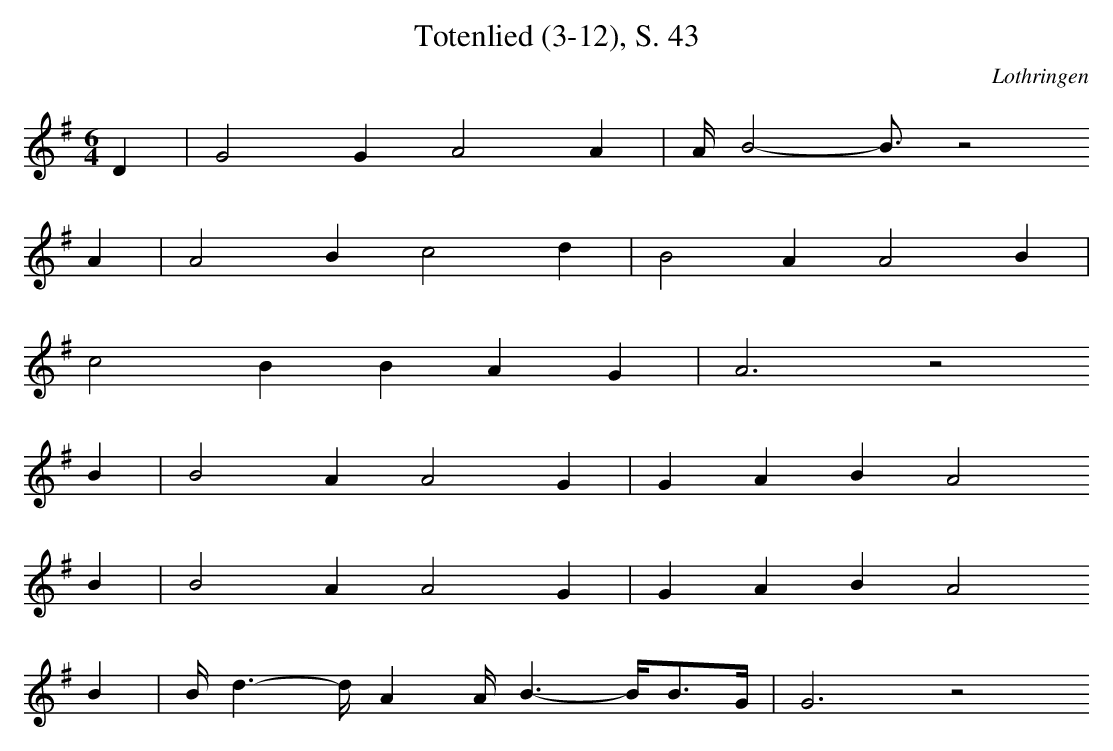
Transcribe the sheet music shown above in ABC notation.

X:1
T: Totenlied (3-12), S. 43
O: Lothringen
M: 6/4
L: 1/16
K: G
D4 | G8G4A8A4 | AB8-B3z8
A4 | A8B4c8d4 | B8A4A8B4 |
c8B4B4A4G4 | A12z8
B4 | B8A4A8G4 | G4A4B4A8
B4 | B8A4A8G4 | G4A4B4A8
B4 | Bd6-dA4AB6-BB3G | G12z8
